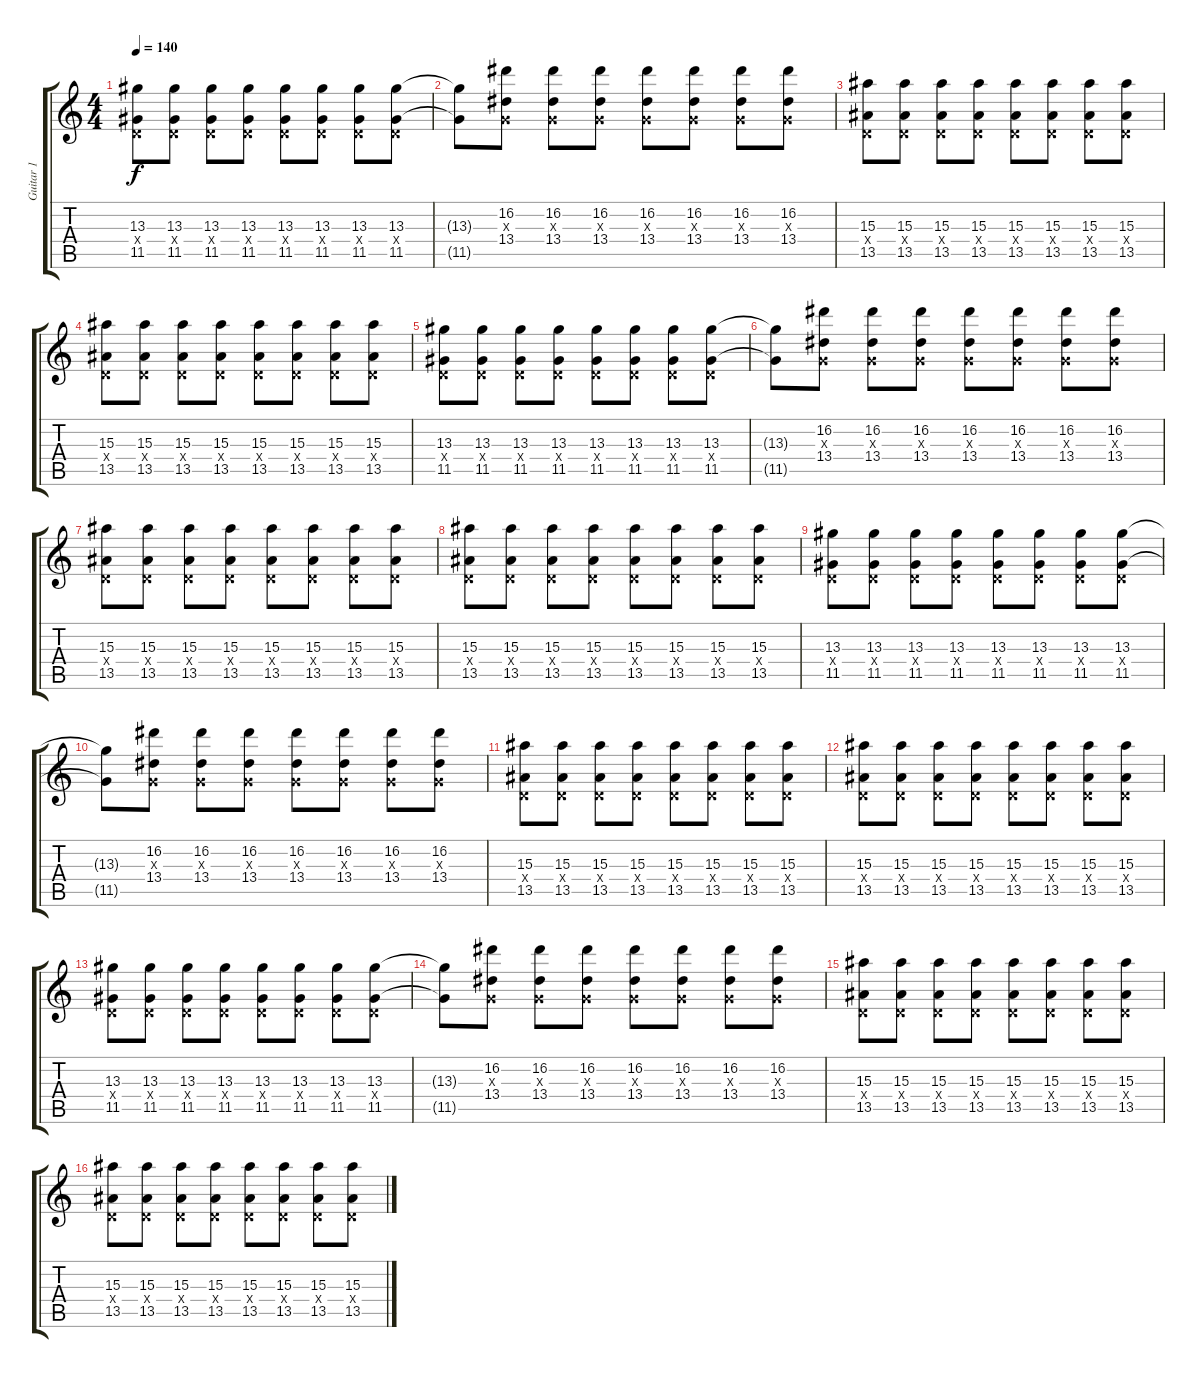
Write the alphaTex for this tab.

\track ("Guitar 1" "Guitar 1") {instrument overdrivenguitar}
\staff {score tabs}
\tuning (E4 B3 G3 D3 A2 E2) {hide}
\ts (4 4)
\tempo 140
\clef g2
\ks c
(13.3 0.4{x} 11.5).8{dy f} (13.3 0.4{x} 11.5).8 (13.3 0.4{x} 11.5).8 (13.3 0.4{x} 11.5).8 (13.3 0.4{x} 11.5).8 (13.3 0.4{x} 11.5).8 (13.3 0.4{x} 11.5).8 (13.3 0.4{x} 11.5).8 |
(13.3{t} 11.5{t}).8 (16.2 0.3{x} 13.4).8 (16.2 0.3{x} 13.4).8 (16.2 0.3{x} 13.4).8 (16.2 0.3{x} 13.4).8 (16.2 0.3{x} 13.4).8 (16.2 0.3{x} 13.4).8 (16.2 0.3{x} 13.4).8 |
(15.3 0.4{x} 13.5).8{instrument overdrivenguitar} (15.3 0.4{x} 13.5).8 (15.3 0.4{x} 13.5).8 (15.3 0.4{x} 13.5).8 (15.3 0.4{x} 13.5).8 (15.3 0.4{x} 13.5).8 (15.3 0.4{x} 13.5).8 (15.3 0.4{x} 13.5).8 |
(15.3 0.4{x} 13.5).8 (15.3 0.4{x} 13.5).8 (15.3 0.4{x} 13.5).8 (15.3 0.4{x} 13.5).8 (15.3 0.4{x} 13.5).8 (15.3 0.4{x} 13.5).8 (15.3 0.4{x} 13.5).8 (15.3 0.4{x} 13.5).8 |
(13.3 0.4{x} 11.5).8 (13.3 0.4{x} 11.5).8 (13.3 0.4{x} 11.5).8 (13.3 0.4{x} 11.5).8 (13.3 0.4{x} 11.5).8 (13.3 0.4{x} 11.5).8 (13.3 0.4{x} 11.5).8 (13.3 0.4{x} 11.5).8 |
(13.3{t} 11.5{t}).8 (16.2 0.3{x} 13.4).8 (16.2 0.3{x} 13.4).8 (16.2 0.3{x} 13.4).8 (16.2 0.3{x} 13.4).8 (16.2 0.3{x} 13.4).8 (16.2 0.3{x} 13.4).8 (16.2 0.3{x} 13.4).8 |
(15.3 0.4{x} 13.5).8{instrument overdrivenguitar} (15.3 0.4{x} 13.5).8 (15.3 0.4{x} 13.5).8 (15.3 0.4{x} 13.5).8 (15.3 0.4{x} 13.5).8 (15.3 0.4{x} 13.5).8 (15.3 0.4{x} 13.5).8 (15.3 0.4{x} 13.5).8 |
(15.3 0.4{x} 13.5).8 (15.3 0.4{x} 13.5).8 (15.3 0.4{x} 13.5).8 (15.3 0.4{x} 13.5).8 (15.3 0.4{x} 13.5).8 (15.3 0.4{x} 13.5).8 (15.3 0.4{x} 13.5).8 (15.3 0.4{x} 13.5).8 |
(13.3 0.4{x} 11.5).8 (13.3 0.4{x} 11.5).8 (13.3 0.4{x} 11.5).8 (13.3 0.4{x} 11.5).8 (13.3 0.4{x} 11.5).8 (13.3 0.4{x} 11.5).8 (13.3 0.4{x} 11.5).8 (13.3 0.4{x} 11.5).8 |
(13.3{t} 11.5{t}).8 (16.2 0.3{x} 13.4).8 (16.2 0.3{x} 13.4).8 (16.2 0.3{x} 13.4).8 (16.2 0.3{x} 13.4).8 (16.2 0.3{x} 13.4).8 (16.2 0.3{x} 13.4).8 (16.2 0.3{x} 13.4).8 |
(15.3 0.4{x} 13.5).8{instrument overdrivenguitar} (15.3 0.4{x} 13.5).8 (15.3 0.4{x} 13.5).8 (15.3 0.4{x} 13.5).8 (15.3 0.4{x} 13.5).8 (15.3 0.4{x} 13.5).8 (15.3 0.4{x} 13.5).8 (15.3 0.4{x} 13.5).8 |
(15.3 0.4{x} 13.5).8 (15.3 0.4{x} 13.5).8 (15.3 0.4{x} 13.5).8 (15.3 0.4{x} 13.5).8 (15.3 0.4{x} 13.5).8 (15.3 0.4{x} 13.5).8 (15.3 0.4{x} 13.5).8 (15.3 0.4{x} 13.5).8 |
(13.3 0.4{x} 11.5).8 (13.3 0.4{x} 11.5).8 (13.3 0.4{x} 11.5).8 (13.3 0.4{x} 11.5).8 (13.3 0.4{x} 11.5).8 (13.3 0.4{x} 11.5).8 (13.3 0.4{x} 11.5).8 (13.3 0.4{x} 11.5).8 |
(13.3{t} 11.5{t}).8 (16.2 0.3{x} 13.4).8 (16.2 0.3{x} 13.4).8 (16.2 0.3{x} 13.4).8 (16.2 0.3{x} 13.4).8 (16.2 0.3{x} 13.4).8 (16.2 0.3{x} 13.4).8 (16.2 0.3{x} 13.4).8 |
(15.3 0.4{x} 13.5).8 (15.3 0.4{x} 13.5).8 (15.3 0.4{x} 13.5).8 (15.3 0.4{x} 13.5).8 (15.3 0.4{x} 13.5).8 (15.3 0.4{x} 13.5).8 (15.3 0.4{x} 13.5).8 (15.3 0.4{x} 13.5).8 |
(15.3 0.4{x} 13.5).8 (15.3 0.4{x} 13.5).8 (15.3 0.4{x} 13.5).8 (15.3 0.4{x} 13.5).8 (15.3 0.4{x} 13.5).8 (15.3 0.4{x} 13.5).8 (15.3 0.4{x} 13.5).8 (15.3 0.4{x} 13.5).8
